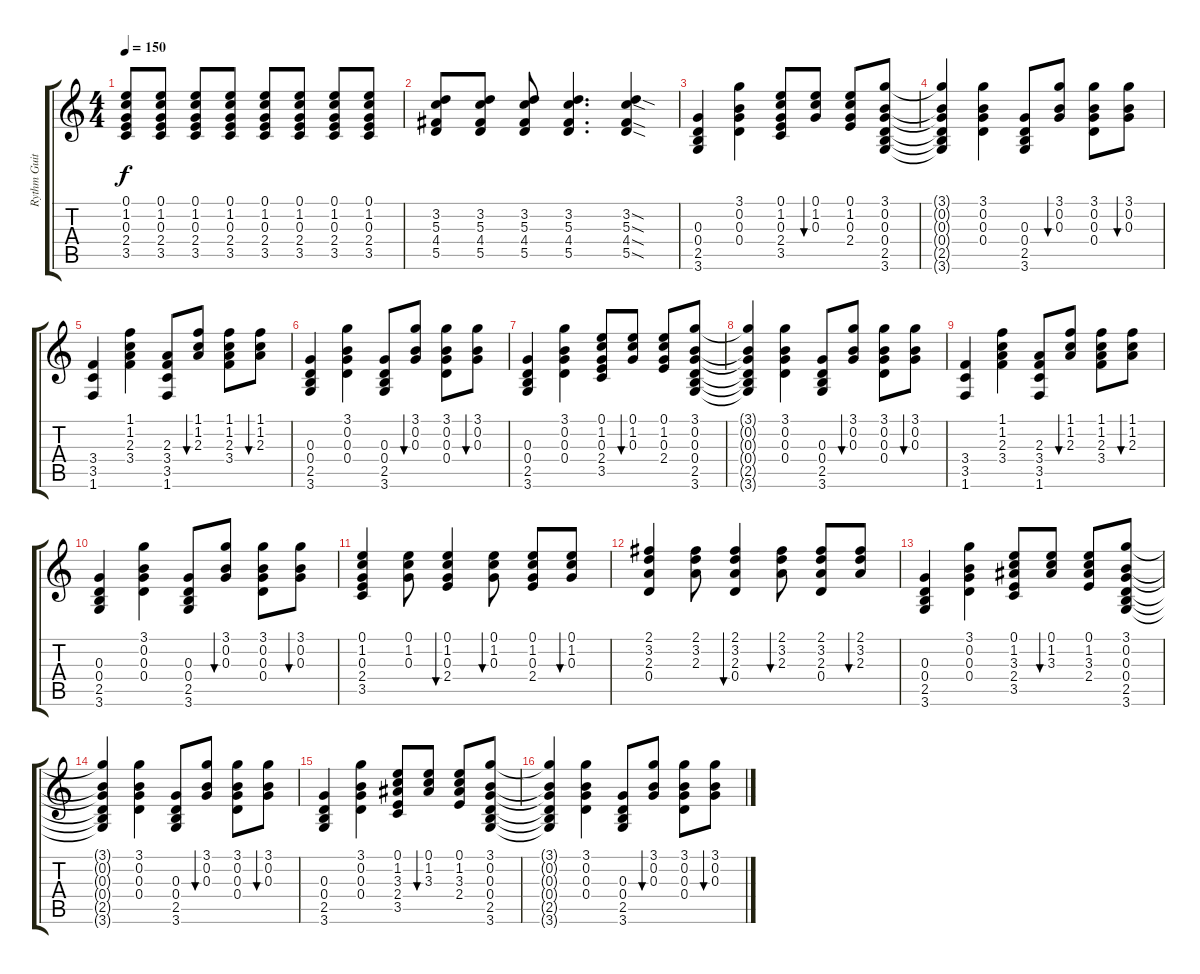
\track ("Rythm Guitar" "Rythm Guit") {instrument electricguitarclean}
\staff {score tabs}
\tuning (E4 B3 G3 D3 A2 E2) {hide}
\ts (4 4)
\tempo 150
\clef g2
\ks c
(0.1 1.2 0.3 2.4 3.5).8{dy f} (0.1 1.2 0.3 2.4 3.5).8 (0.1 1.2 0.3 2.4 3.5).8 (0.1 1.2 0.3 2.4 3.5).8 (0.1 1.2 0.3 2.4 3.5).8 (0.1 1.2 0.3 2.4 3.5).8 (0.1 1.2 0.3 2.4 3.5).8 (0.1 1.2 0.3 2.4 3.5).8 |
(3.2 5.3 4.4 5.5).8 (3.2 5.3 4.4 5.5).8 (3.2 5.3 4.4 5.5).8 (3.2 5.3 4.4 5.5).4{d} (3.2{sod} 5.3{sod} 4.4{sod} 5.5{sod}).4 |
(0.3 0.4 2.5 3.6).4 (3.1 0.2 0.3 0.4).4 (0.1 1.2 0.3 2.4 3.5).8 (0.1 1.2 0.3).8{bu 60} (0.1 1.2 0.3 2.4).8 (3.1 0.2 0.3 0.4 2.5 3.6).8 |
(3.1{t} 0.2{t} 0.3{t} 0.4{t} 2.5{t} 3.6{t}).4 (3.1 0.2 0.3 0.4).4 (0.3 0.4 2.5 3.6).8 (3.1 0.2 0.3).8{bu 60} (3.1 0.2 0.3 0.4).8 (3.1 0.2 0.3).8{bu 60} |
(3.4 3.5 1.6).4 (1.1 1.2 2.3 3.4).4 (2.3 3.4 3.5 1.6).8 (1.1 1.2 2.3).8{bu 60} (1.1 1.2 2.3 3.4).8 (1.1 1.2 2.3).8{bu 60} |
(0.3 0.4 2.5 3.6).4 (3.1 0.2 0.3 0.4).4 (0.3 0.4 2.5 3.6).8 (3.1 0.2 0.3).8{bu 60} (3.1 0.2 0.3 0.4).8 (3.1 0.2 0.3).8{bu 60} |
(0.3 0.4 2.5 3.6).4 (3.1 0.2 0.3 0.4).4 (0.1 1.2 0.3 2.4 3.5).8 (0.1 1.2 0.3).8{bu 60} (0.1 1.2 0.3 2.4).8 (3.1 0.2 0.3 0.4 2.5 3.6).8 |
(3.1{t} 0.2{t} 0.3{t} 0.4{t} 2.5{t} 3.6{t}).4 (3.1 0.2 0.3 0.4).4 (0.3 0.4 2.5 3.6).8 (3.1 0.2 0.3).8{bu 60} (3.1 0.2 0.3 0.4).8 (3.1 0.2 0.3).8{bu 60} |
(3.4 3.5 1.6).4 (1.1 1.2 2.3 3.4).4 (2.3 3.4 3.5 1.6).8 (1.1 1.2 2.3).8{bu 60} (1.1 1.2 2.3 3.4).8 (1.1 1.2 2.3).8{bu 60} |
(0.3 0.4 2.5 3.6).4 (3.1 0.2 0.3 0.4).4 (0.3 0.4 2.5 3.6).8 (3.1 0.2 0.3).8{bu 60} (3.1 0.2 0.3 0.4).8 (3.1 0.2 0.3).8{bu 60} |
(0.1 1.2 0.3 2.4 3.5).4 (0.1 1.2 0.3).8 (0.1 1.2 0.3 2.4).4{bu 60} (0.1 1.2 0.3).8{bu 30} (0.1 1.2 0.3 2.4).8 (0.1 1.2 0.3).8{bu 30} |
(2.1 3.2 2.3 0.4).4 (2.1 3.2 2.3).8 (2.1 3.2 2.3 0.4).4{bu 30} (2.1 3.2 2.3).8{bu 30} (2.1 3.2 2.3 0.4).8 (2.1 3.2 2.3).8{bu 30} |
(0.3 0.4 2.5 3.6).4 (3.1 0.2 0.3 0.4).4 (0.1 1.2 3.3 2.4 3.5).8 (0.1 1.2 3.3).8{bu 60} (0.1 1.2 3.3 2.4).8 (3.1 0.2 0.3 0.4 2.5 3.6).8 |
(3.1{t} 0.2{t} 0.3{t} 0.4{t} 2.5{t} 3.6{t}).4 (3.1 0.2 0.3 0.4).4 (0.3 0.4 2.5 3.6).8 (3.1 0.2 0.3).8{bu 60} (3.1 0.2 0.3 0.4).8 (3.1 0.2 0.3).8{bu 60} |
(0.3 0.4 2.5 3.6).4 (3.1 0.2 0.3 0.4).4 (0.1 1.2 3.3 2.4 3.5).8 (0.1 1.2 3.3).8{bu 60} (0.1 1.2 3.3 2.4).8 (3.1 0.2 0.3 0.4 2.5 3.6).8 |
(3.1{t} 0.2{t} 0.3{t} 0.4{t} 2.5{t} 3.6{t}).4 (3.1 0.2 0.3 0.4).4 (0.3 0.4 2.5 3.6).8 (3.1 0.2 0.3).8{bu 60} (3.1 0.2 0.3 0.4).8 (3.1 0.2 0.3).8{bu 60}
